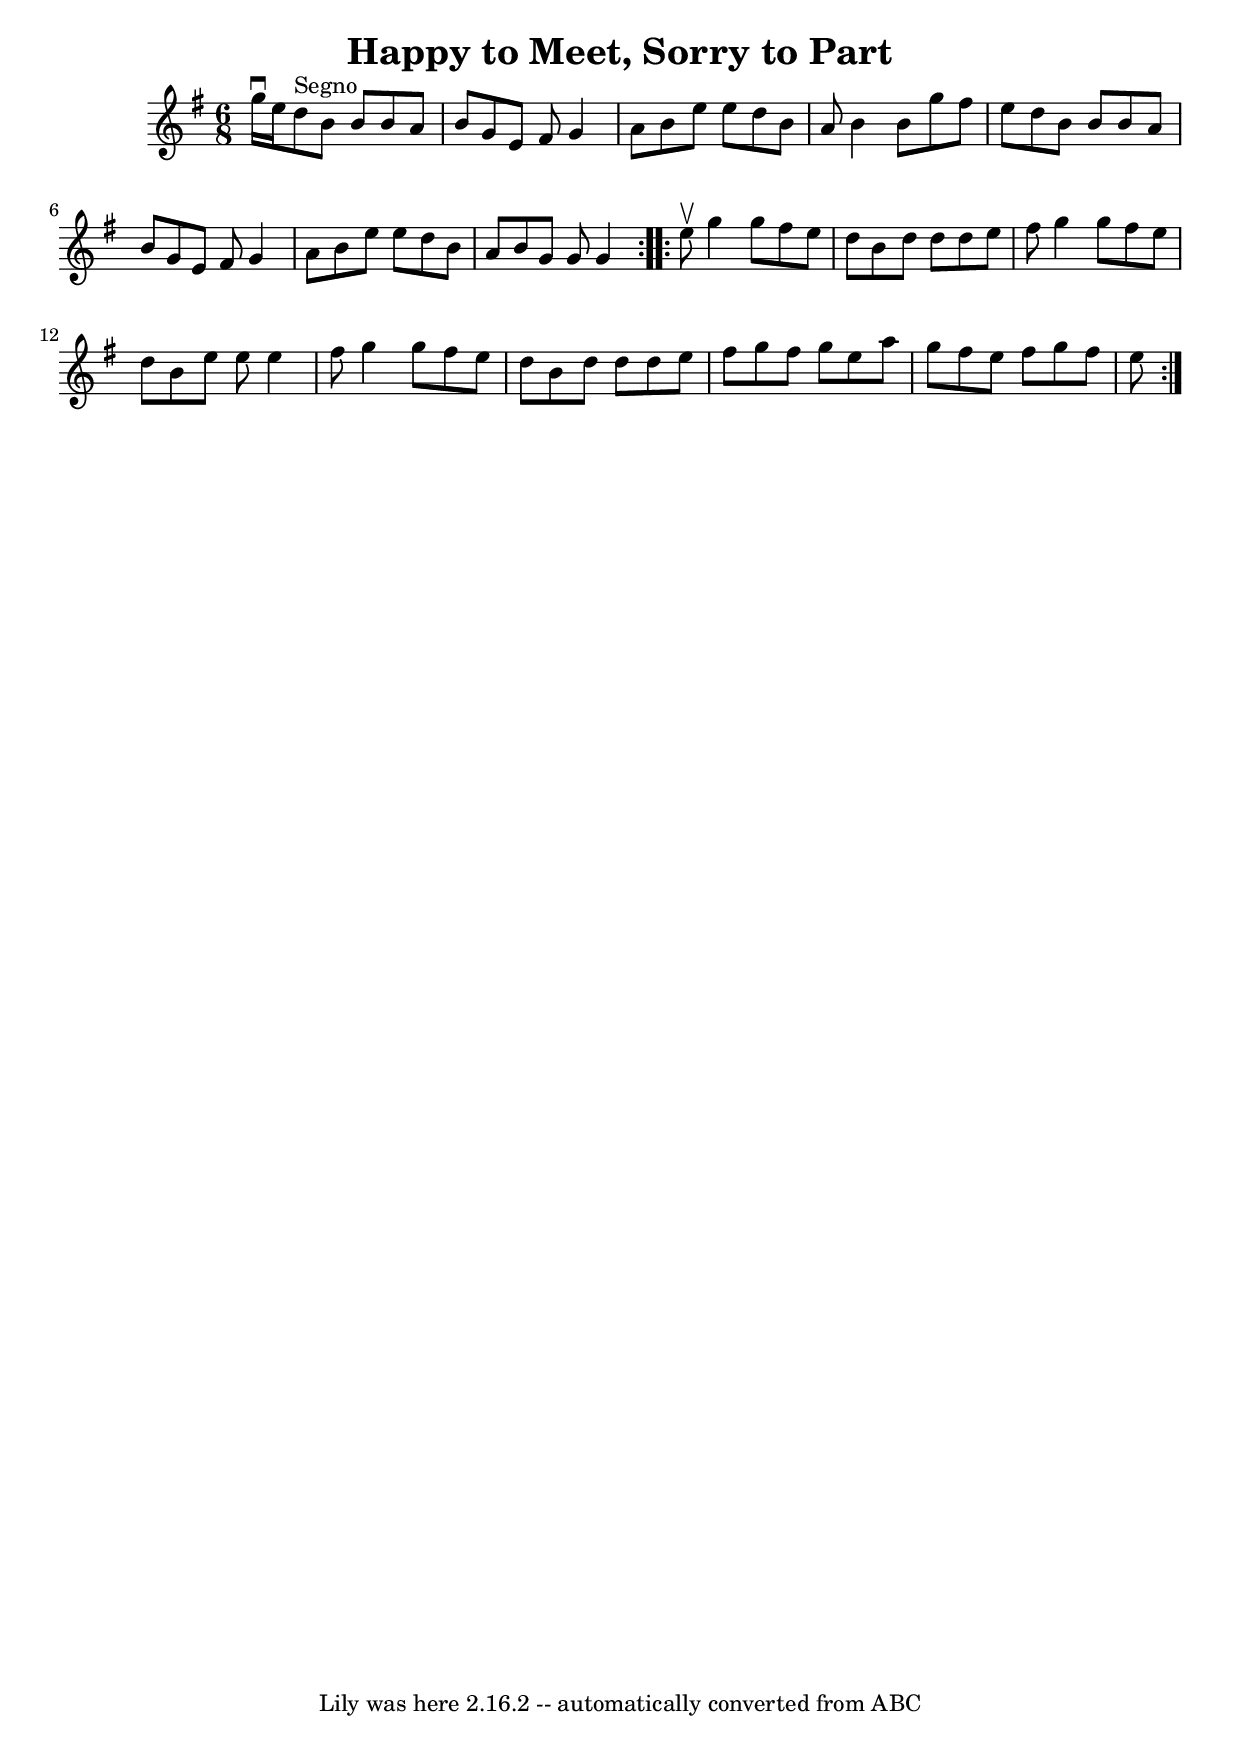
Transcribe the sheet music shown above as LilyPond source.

\version "2.7.40"
\include "Mammoth.ily"
\header {
	book = "Ryan's Mammoth Collection"
	crossRefNumber = "1"
	footnotes = "\\\\83 427"
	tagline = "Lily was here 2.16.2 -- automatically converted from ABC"
	title = "Happy to Meet, Sorry to Part"
}
voicedefault =  {
\set Score.defaultBarType = "empty"

\repeat volta 2 {
\time 6/8 \key g \major g''16^\downbow e''16    |
 d''8^"Segno" 
 b'8 b'8 b'8 a'8 b'8    |
 g'8 e'8 fis'8 g'4    
a'8    |
 b'8 e''8 e''8 d''8 b'8 a'8    |
 b'4   
 b'8 g''8 fis''8 e''8    |
 d''8 b'8 b'8 b'8 a'8 
 b'8    |
 g'8 e'8 fis'8 g'4 a'8    |
 b'8    
e''8 e''8 d''8 b'8 a'8    |
 b'8 g'8 g'8 g'4  }    
 \repeat volta 2 { e''8^\upbow |
 g''4 g''8 fis''8 e''8   
 d''8    |
 b'8 d''8 d''8 d''8 e''8 fis''8    |
   
g''4 g''8 fis''8 e''8 d''8    |
 b'8 e''8 e''8    
e''4 fis''8    |
 g''4 g''8 fis''8 e''8 d''8    
|
 b'8 d''8 d''8 d''8 e''8 fis''8    |
 g''8    
fis''8 g''8 e''8 a''8 g''8    |
 fis''8 e''8 fis''8   
 g''8 fis''8 e''8      }   
}

\score{
    <<

	\context Staff="default"
	{
	    \voicedefault 
	}

    >>
	\layout {
	}
	\midi {}
}
